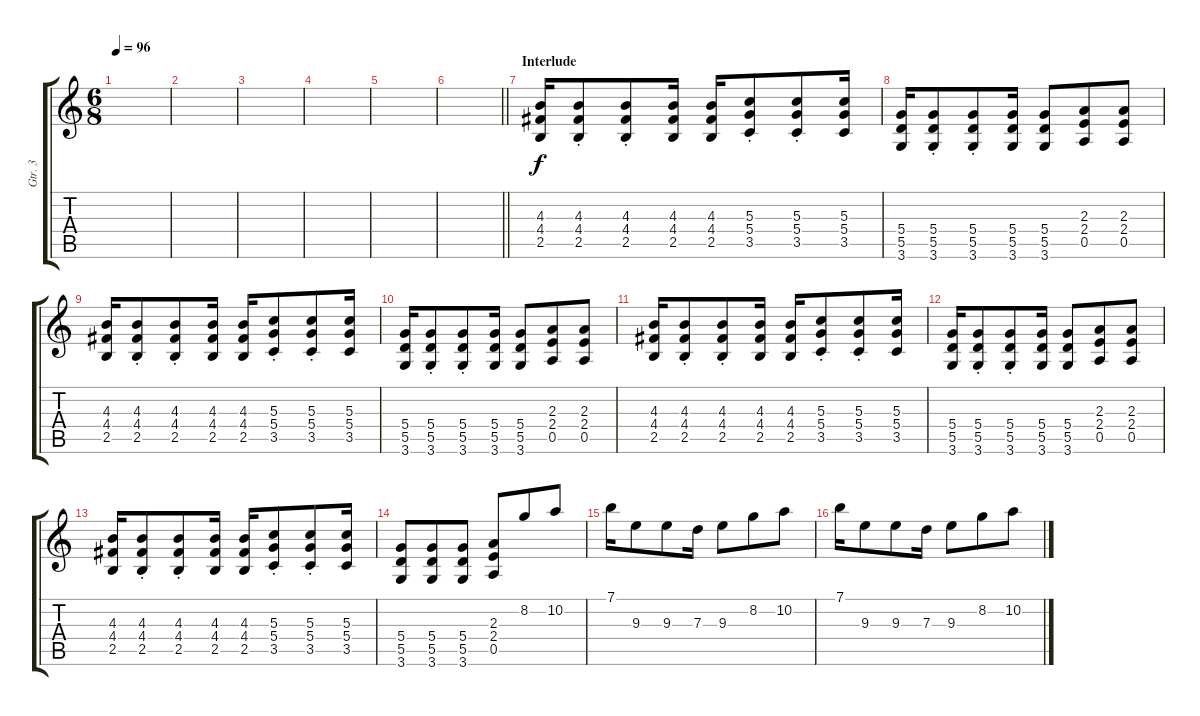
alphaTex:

\track ("Gtr. 3" "Gtr. 3") {instrument electricguitarclean}
\staff {score tabs}
\tuning (E4 B3 G3 D3 A2 E2) {hide}
\ts (6 8)
\tempo 96
\clef g2
\ks c
|
|
|
|
|
\barLineRight lightlight
|
\section ("" "Interlude")
(4.3 4.4 2.5).16{dy f} (4.3{st} 4.4{st} 2.5{st}).8 (4.3{st} 4.4{st} 2.5{st}).8 (4.3 4.4 2.5).16 (4.3 4.4 2.5).16 (5.3{st} 5.4{st} 3.5{st}).8 (5.3{st} 5.4{st} 3.5{st}).8 (5.3 5.4 3.5).16 |
(5.4 5.5 3.6).16 (5.4{st} 5.5{st} 3.6{st}).8 (5.4{st} 5.5{st} 3.6{st}).8 (5.4 5.5 3.6).16 (5.4 5.5 3.6).8 (2.3 2.4 0.5).8 (2.3 2.4 0.5).8 |
(4.3 4.4 2.5).16 (4.3{st} 4.4{st} 2.5{st}).8 (4.3{st} 4.4{st} 2.5{st}).8 (4.3 4.4 2.5).16 (4.3 4.4 2.5).16 (5.3{st} 5.4{st} 3.5{st}).8 (5.3{st} 5.4{st} 3.5{st}).8 (5.3 5.4 3.5).16 |
(5.4 5.5 3.6).16 (5.4{st} 5.5{st} 3.6{st}).8 (5.4{st} 5.5{st} 3.6{st}).8 (5.4 5.5 3.6).16 (5.4 5.5 3.6).8 (2.3 2.4 0.5).8 (2.3 2.4 0.5).8 |
(4.3 4.4 2.5).16 (4.3{st} 4.4{st} 2.5{st}).8 (4.3{st} 4.4{st} 2.5{st}).8 (4.3 4.4 2.5).16 (4.3 4.4 2.5).16 (5.3{st} 5.4{st} 3.5{st}).8 (5.3{st} 5.4{st} 3.5{st}).8 (5.3 5.4 3.5).16 |
(5.4 5.5 3.6).16 (5.4{st} 5.5{st} 3.6{st}).8 (5.4{st} 5.5{st} 3.6{st}).8 (5.4 5.5 3.6).16 (5.4 5.5 3.6).8 (2.3 2.4 0.5).8 (2.3 2.4 0.5).8 |
(4.3 4.4 2.5).16 (4.3{st} 4.4{st} 2.5{st}).8 (4.3{st} 4.4{st} 2.5{st}).8 (4.3 4.4 2.5).16 (4.3 4.4 2.5).16 (5.3{st} 5.4{st} 3.5{st}).8 (5.3{st} 5.4{st} 3.5{st}).8 (5.3 5.4 3.5).16 |
(5.4 5.5 3.6).8 (5.4 5.5 3.6).8 (5.4 5.5 3.6).8 (2.3 2.4 0.5).8 8.2.8 10.2.8 |
7.1.16 9.3.8 9.3.8 7.3.16 9.3.8 8.2.8 10.2.8 |
7.1.16 9.3.8 9.3.8 7.3.16 9.3.8 8.2.8 10.2.8
